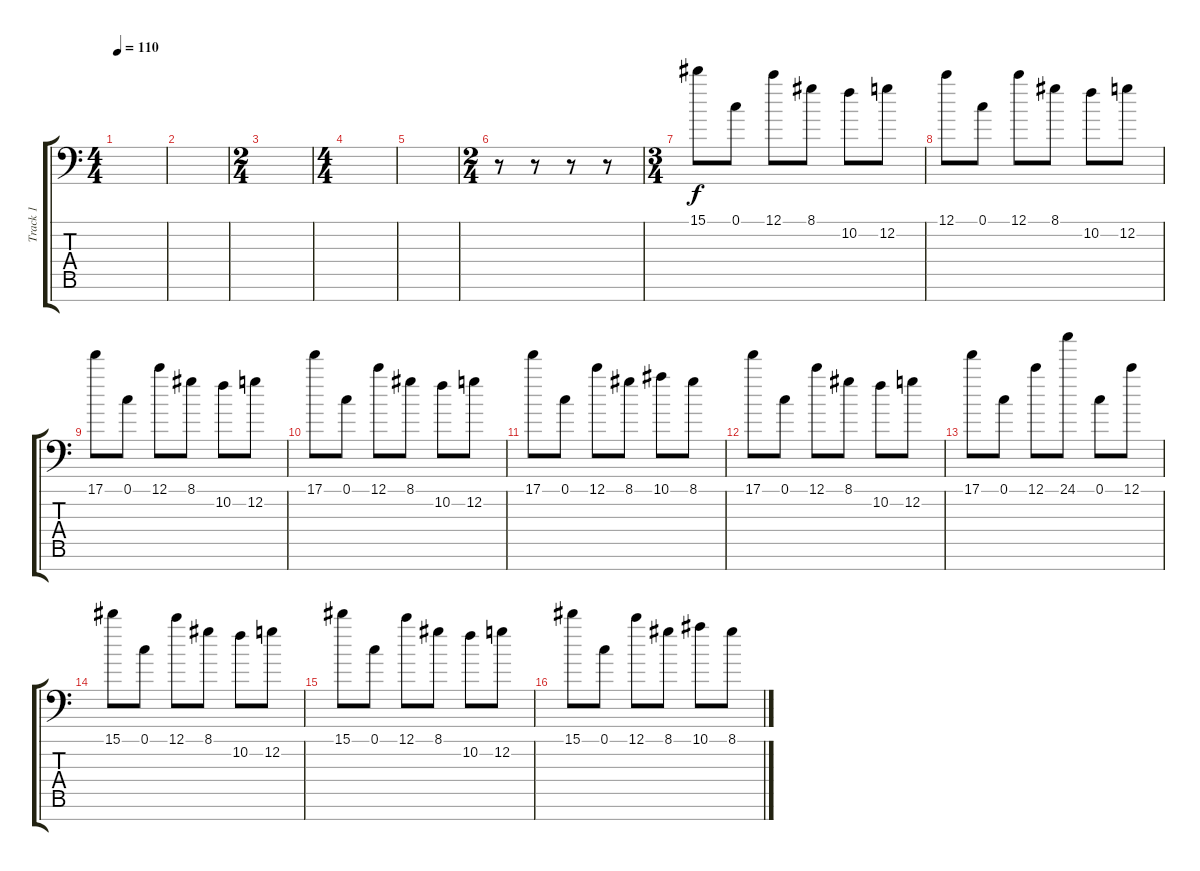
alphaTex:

\track ("Track 1" "Track 1") {instrument electricguitarjazz}
\staff {score tabs}
\tuning (C4 G3 Eb3 Bb2 F2 C2 F1) {hide}
\ts (4 4)
\tempo 110
\clef f4
\ks c
|
|
\ts (2 4)
|
\ts (4 4)
|
|
\ts (2 4)
r.8 r.8 r.8 r.8 |
\ts (3 4)
15.1.8 0.1.8 12.1.8 8.1.8 10.2.8 12.2.8 |
12.1.8 0.1.8 12.1.8 8.1.8 10.2.8 12.2.8 |
17.1.8 0.1.8 12.1.8 8.1.8 10.2.8 12.2.8 |
17.1.8 0.1.8 12.1.8 8.1.8 10.2.8 12.2.8 |
17.1.8 0.1.8 12.1.8 8.1.8 10.1.8 8.1.8 |
17.1.8 0.1.8 12.1.8 8.1.8 10.2.8 12.2.8 |
17.1.8 0.1.8 12.1.8 24.1.8 0.1.8 12.1.8 |
15.1.8 0.1.8 12.1.8 8.1.8 10.2.8 12.2.8 |
15.1.8 0.1.8 12.1.8 8.1.8 10.2.8 12.2.8 |
15.1.8 0.1.8 12.1.8 8.1.8 10.1.8 8.1.8
